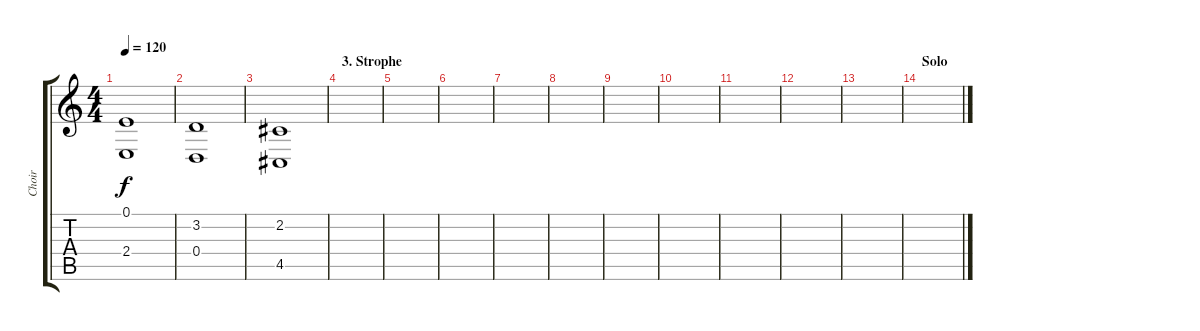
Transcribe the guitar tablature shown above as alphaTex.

\track ("Choir" "Choir") {instrument pad4choir}
\staff {score tabs}
\tuning (E4 B3 G3 D3 A2 E2) {hide}
\ts (4 4)
\tempo 120
\clef g2
\ks c
(0.1 2.4).1{dy f} |
(3.2 0.4).1 |
(2.2 4.5).1 |
\section ("" "3. Strophe")
|
|
|
|
|
|
|
|
|
|
\section ("" "Solo")
